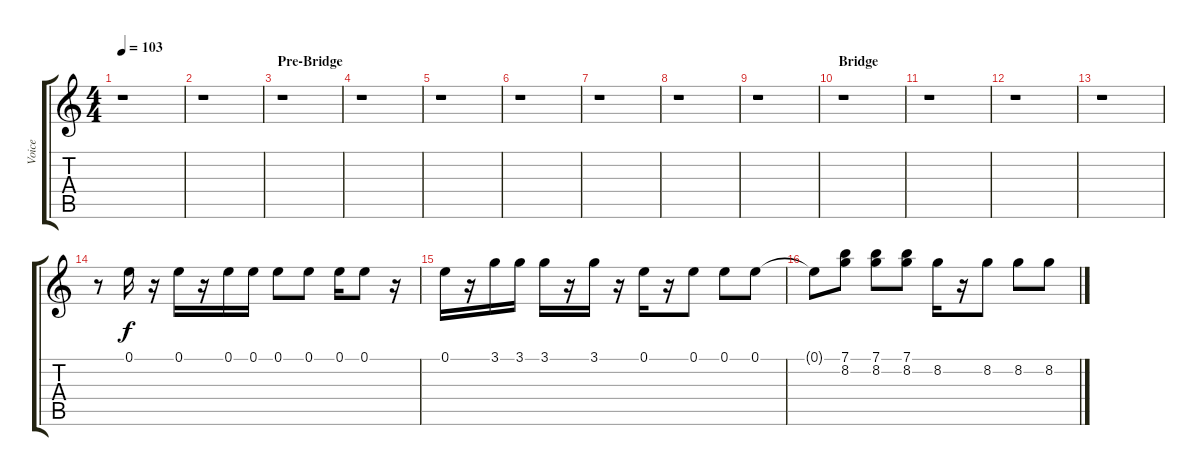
\track ("Voice" "Voice") {instrument overdrivenguitar}
\staff {score tabs}
\tuning (E4 B3 G3 D3 A2 E2) {hide}
\ts (4 4)
\tempo 103
\clef g2
\ks c
r.1{dy f} |
r.1 |
\section ("" "Pre-Bridge")
r.1 |
r.1 |
r.1 |
r.1 |
r.1 |
r.1 |
r.1 |
\section ("" "Bridge")
r.1 |
r.1 |
r.1 |
r.1 |
r.8 0.1.16{instrument distortionguitar} r.16 0.1.16 r.16 0.1.16 0.1.16 0.1.8 0.1.8 0.1.16 0.1.8 r.16 |
0.1.16 r.16 3.1.16 3.1.16 3.1.16 r.16 3.1.16 r.16 0.1.16 r.16 0.1.8 0.1.8 0.1.8 |
0.1{t}.8 (7.1 8.2).8 (7.1 8.2).8 (7.1 8.2).8 8.2.16 r.16 8.2.8 8.2.8 8.2.8
